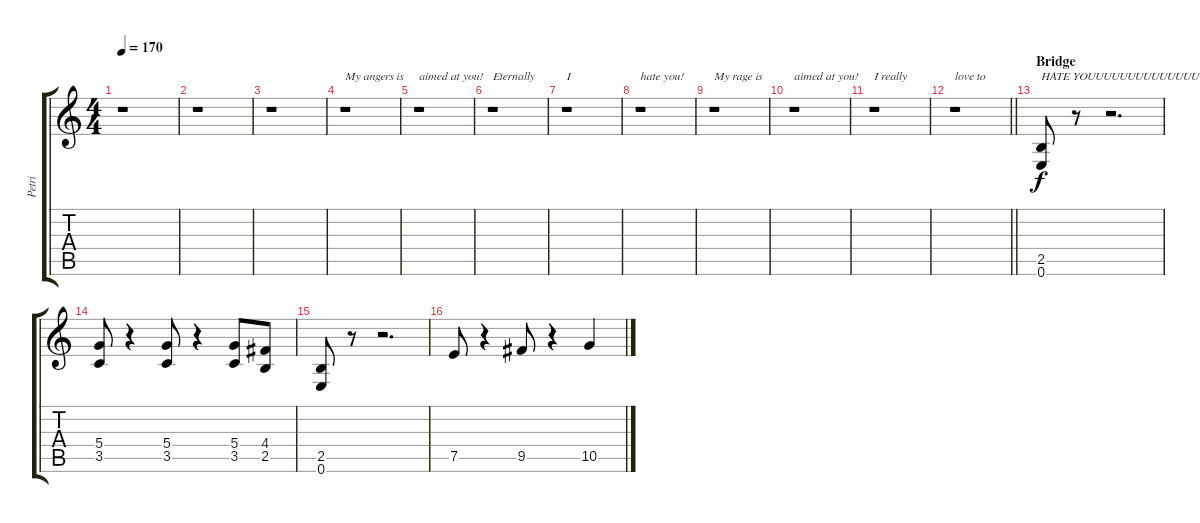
\track ("Petri" "Petri") {instrument distortionguitar}
\staff {score tabs}
\tuning (E4 B3 G3 D3 A2 E2) {hide}
\ts (4 4)
\tempo 170
\clef g2
\ks c
r.1{dy f} |
r.1 |
r.1 |
r.1{txt "My angers is"} |
r.1{txt "aimed at you!"} |
r.1{txt "Eternally"} |
r.1{txt "I"} |
r.1{txt "hate you!"} |
r.1{txt "My rage is"} |
r.1{txt "aimed at you!"} |
r.1{txt "I really"} |
\barLineRight lightlight
r.1{txt "love to"} |
\section ("" "Bridge")
(2.5 0.6).8{txt "HATE YOUUUUUUUUUUUUUUUUUUUUUUUUUUUUUUUUUUUUUUUUUU!"} r.8 r.2{d} |
(5.4 3.5).8 r.4 (5.4 3.5).8 r.4 (5.4 3.5).8 (4.4 2.5).8 |
(2.5 0.6).8 r.8 r.2{d} |
7.5.8 r.4 9.5.8 r.4 10.5.4
